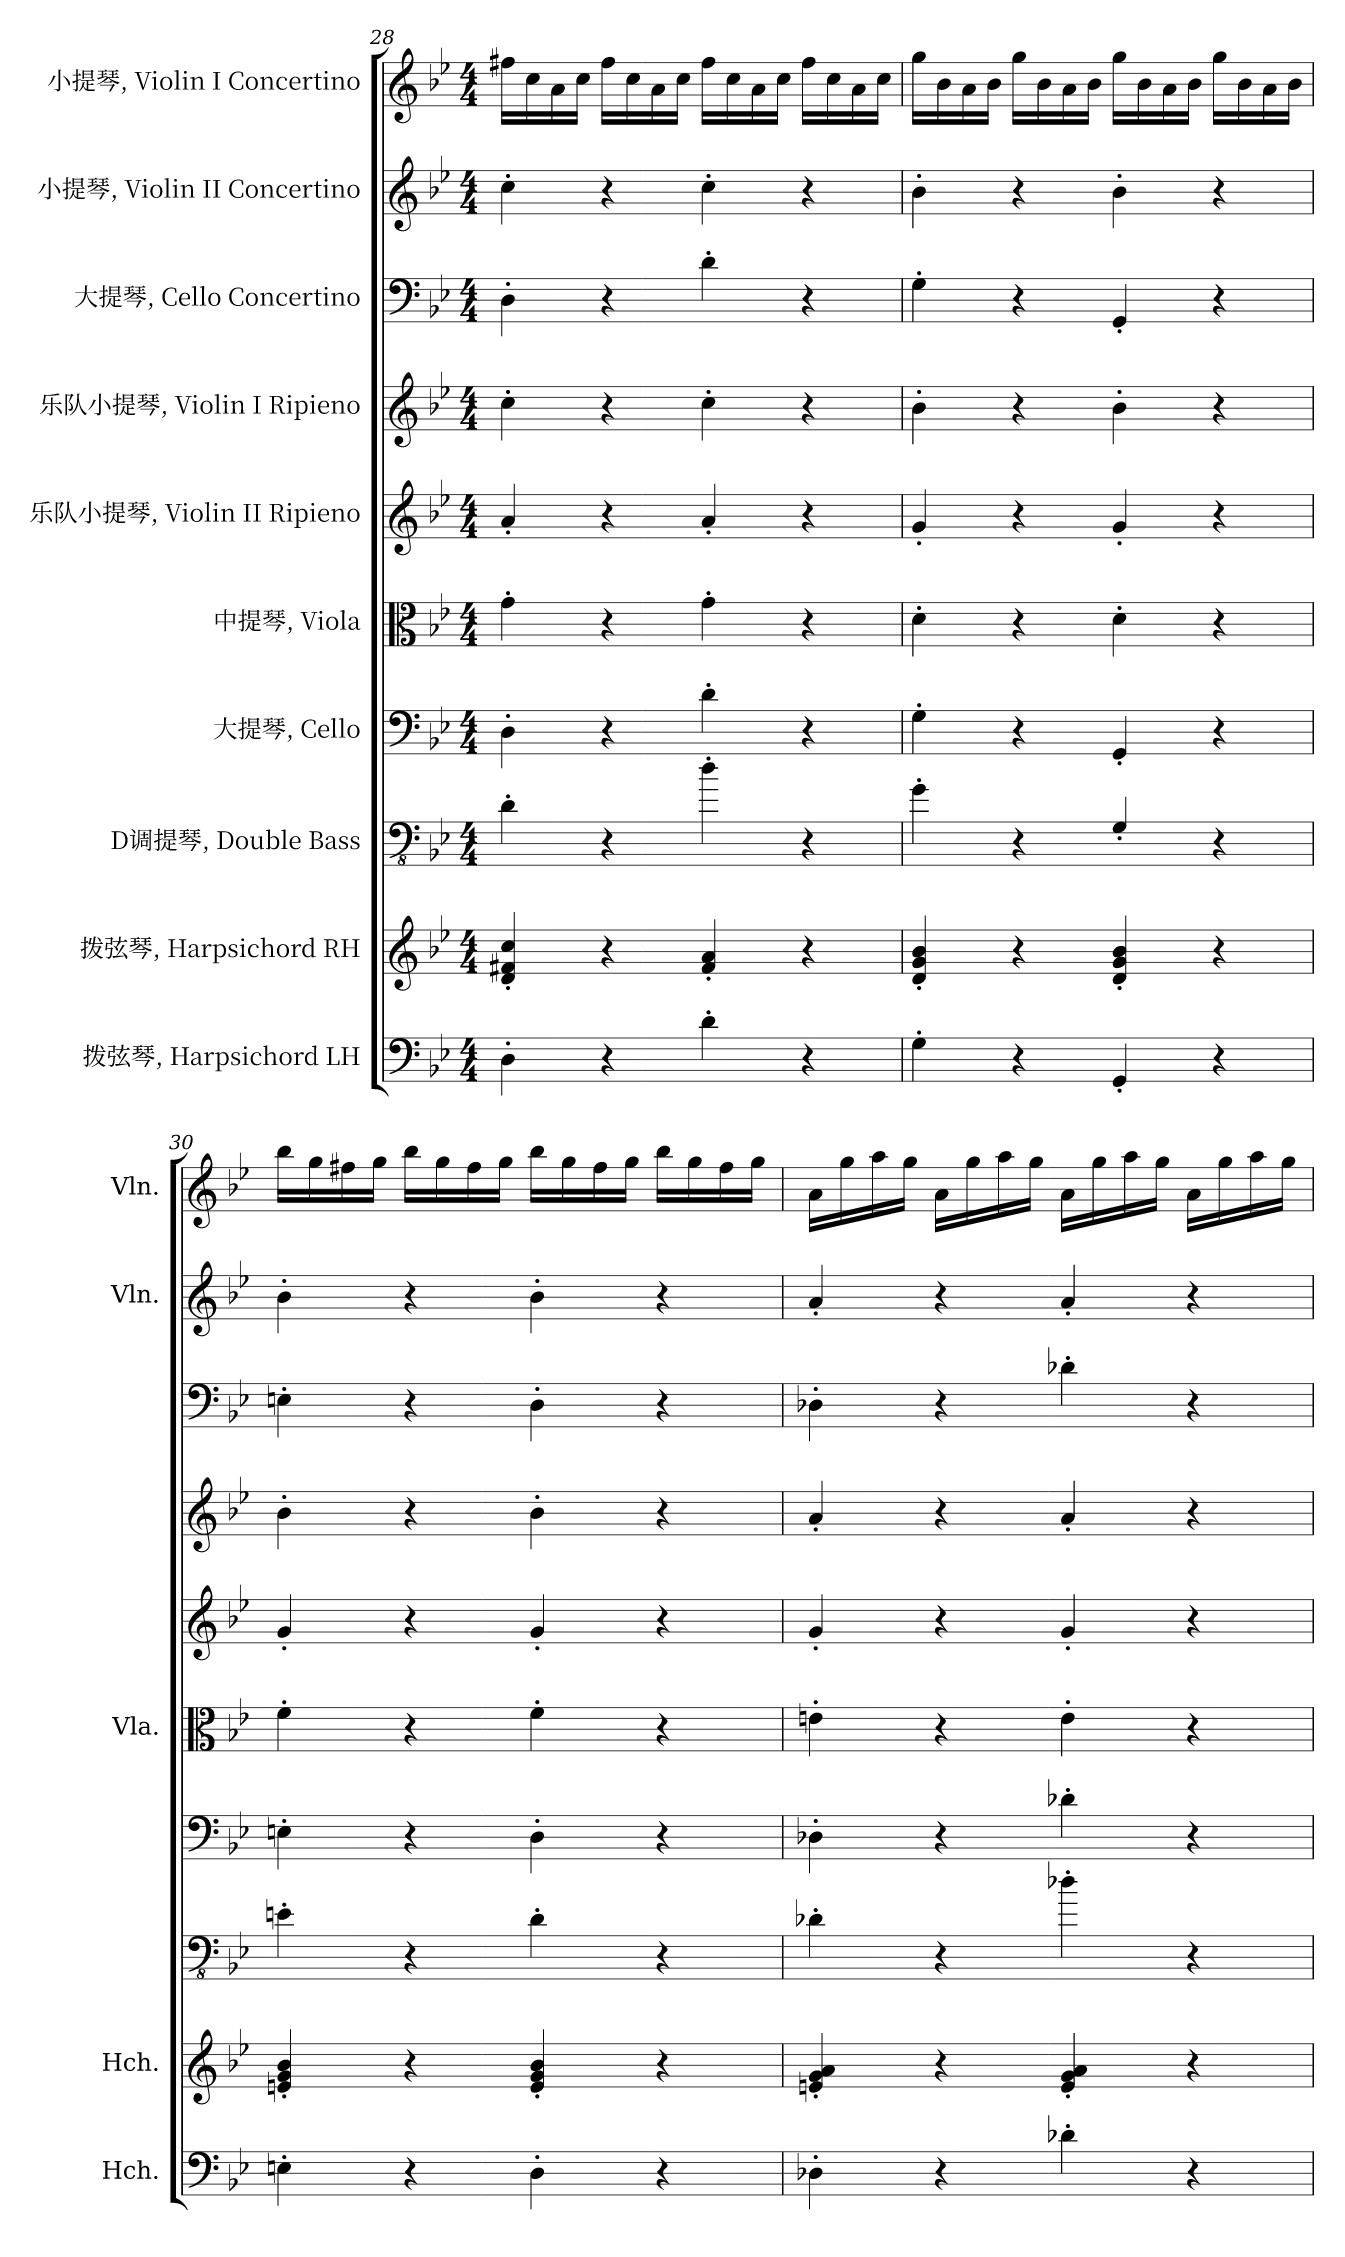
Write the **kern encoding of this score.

**kern	**kern	**kern	**kern	**kern	**kern	**kern	**kern	**kern	**kern
*part10	*part9	*part8	*part7	*part6	*part5	*part4	*part3	*part2	*part1
*staff10	*staff9	*staff8	*staff7	*staff6	*staff5	*staff4	*staff3	*staff2	*staff1
*I"拨弦琴, Harpsichord LH	*I"拨弦琴, Harpsichord RH	*I"D调提琴, Double Bass	*I"大提琴, Cello	*I"中提琴, Viola	*I"乐队小提琴, Violin II Ripieno	*I"乐队小提琴, Violin I Ripieno	*I"大提琴, Cello Concertino	*I"小提琴, Violin II Concertino	*I"小提琴, Violin I Concertino
*I'Hch.	*I'Hch.	*	*	*I'Vla.	*	*	*	*I'Vln.	*I'Vln.
*clefF4	*clefG2	*clefFv4	*clefF4	*clefC3	*clefG2	*clefG2	*clefF4	*clefG2	*clefG2
*	*	*ITrd7c12	*	*	*	*	*	*	*
*k[b-e-]	*k[b-e-]	*k[b-e-]	*k[b-e-]	*k[b-e-]	*k[b-e-]	*k[b-e-]	*k[b-e-]	*k[b-e-]	*k[b-e-]
*M4/4	*M4/4	*M4/4	*M4/4	*M4/4	*M4/4	*M4/4	*M4/4	*M4/4	*M4/4
=28	=28	=28	=28	=28	=28	=28	=28	=28	=28
4D'\	4d/' 4f#X/' 4cc/'	4DD'\	4D'\	4g'\	4a'/	4cc'\	4D'\	4cc'\	16ff#X\LL
.	.	.	.	.	.	.	.	.	16cc\
.	.	.	.	.	.	.	.	.	16a\
.	.	.	.	.	.	.	.	.	16cc\JJ
4r	4r	4r	4r	4r	4r	4r	4r	4r	16ff#\LL
.	.	.	.	.	.	.	.	.	16cc\
.	.	.	.	.	.	.	.	.	16a\
.	.	.	.	.	.	.	.	.	16cc\JJ
4d'\	4f#/' 4a/'	4D'\	4d'\	4g'\	4a'/	4cc'\	4d'\	4cc'\	16ff#\LL
.	.	.	.	.	.	.	.	.	16cc\
.	.	.	.	.	.	.	.	.	16a\
.	.	.	.	.	.	.	.	.	16cc\JJ
4r	4r	4r	4r	4r	4r	4r	4r	4r	16ff#\LL
.	.	.	.	.	.	.	.	.	16cc\
.	.	.	.	.	.	.	.	.	16a\
.	.	.	.	.	.	.	.	.	16cc\JJ
!!LO:PB:g=z
=29	=29	=29	=29	=29	=29	=29	=29	=29	=29
4G'\	4d/' 4g/' 4b-/'	4GG'\	4G'\	4d'\	4g'/	4b-'\	4G'\	4b-'\	16gg\LL
.	.	.	.	.	.	.	.	.	16b-\
.	.	.	.	.	.	.	.	.	16a\
.	.	.	.	.	.	.	.	.	16b-\JJ
4r	4r	4r	4r	4r	4r	4r	4r	4r	16gg\LL
.	.	.	.	.	.	.	.	.	16b-\
.	.	.	.	.	.	.	.	.	16a\
.	.	.	.	.	.	.	.	.	16b-\JJ
4GG'/	4d/' 4g/' 4b-/'	4GGG'/	4GG'/	4d'\	4g'/	4b-'\	4GG'/	4b-'\	16gg\LL
.	.	.	.	.	.	.	.	.	16b-\
.	.	.	.	.	.	.	.	.	16a\
.	.	.	.	.	.	.	.	.	16b-\JJ
4r	4r	4r	4r	4r	4r	4r	4r	4r	16gg\LL
.	.	.	.	.	.	.	.	.	16b-\
.	.	.	.	.	.	.	.	.	16a\
.	.	.	.	.	.	.	.	.	16b-\JJ
=30	=30	=30	=30	=30	=30	=30	=30	=30	=30
4En'\	4en/' 4g/' 4b-/'	4EEn'\	4En'\	4f'\	4g'/	4b-'\	4En'\	4b-'\	16bb-\LL
.	.	.	.	.	.	.	.	.	16gg\
.	.	.	.	.	.	.	.	.	16ff#X\
.	.	.	.	.	.	.	.	.	16gg\JJ
4r	4r	4r	4r	4r	4r	4r	4r	4r	16bb-\LL
.	.	.	.	.	.	.	.	.	16gg\
.	.	.	.	.	.	.	.	.	16ff#\
.	.	.	.	.	.	.	.	.	16gg\JJ
4D'\	4e/' 4g/' 4b-/'	4DD'\	4D'\	4f'\	4g'/	4b-'\	4D'\	4b-'\	16bb-\LL
.	.	.	.	.	.	.	.	.	16gg\
.	.	.	.	.	.	.	.	.	16ff#\
.	.	.	.	.	.	.	.	.	16gg\JJ
4r	4r	4r	4r	4r	4r	4r	4r	4r	16bb-\LL
.	.	.	.	.	.	.	.	.	16gg\
.	.	.	.	.	.	.	.	.	16ff#\
.	.	.	.	.	.	.	.	.	16gg\JJ
!!LO:PB:g=z
=31	=31	=31	=31	=31	=31	=31	=31	=31	=31
4D-X'\	4en/' 4g/' 4a/'	4DD-X'\	4D-X'\	4en'\	4g'/	4a'/	4D-X'\	4a'/	16a\LL
.	.	.	.	.	.	.	.	.	16gg\
.	.	.	.	.	.	.	.	.	16aa\
.	.	.	.	.	.	.	.	.	16gg\JJ
4r	4r	4r	4r	4r	4r	4r	4r	4r	16a\LL
.	.	.	.	.	.	.	.	.	16gg\
.	.	.	.	.	.	.	.	.	16aa\
.	.	.	.	.	.	.	.	.	16gg\JJ
4d-X'\	4e/' 4g/' 4a/'	4D-X'\	4d-X'\	4e'\	4g'/	4a'/	4d-X'\	4a'/	16a\LL
.	.	.	.	.	.	.	.	.	16gg\
.	.	.	.	.	.	.	.	.	16aa\
.	.	.	.	.	.	.	.	.	16gg\JJ
4r	4r	4r	4r	4r	4r	4r	4r	4r	16a\LL
.	.	.	.	.	.	.	.	.	16gg\
.	.	.	.	.	.	.	.	.	16aa\
.	.	.	.	.	.	.	.	.	16gg\JJ
=	=	=	=	=	=	=	=	=	=
*-	*-	*-	*-	*-	*-	*-	*-	*-	*-
